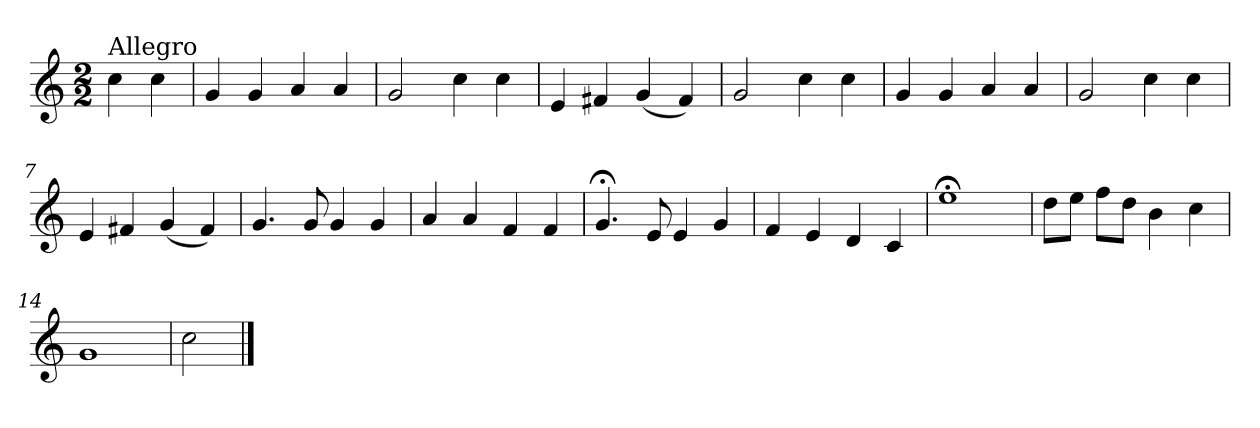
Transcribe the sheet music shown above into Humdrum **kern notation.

**kern
*part1
*staff1
*clefG2
*k[]
*C:
*M2/2
=
!LO:TX:a:t=Allegro
4cc\
4cc\
=1
4g/
4g/
4a/
4a/
=2
2g/
4cc\
4cc\
=3
4e/
4f#X/
(<4g/
4f#/)
=4
2g/
4cc\
4cc\
=5
4g/
4g/
4a/
4a/
!!LO:LB:g=z
=6
2g/
4cc\
4cc\
=7
4e/
4f#X/
(<4g/
4f#/)
=8
4.g/
8g/
4g/
4g/
=9
4a/
4a/
4f/
4f/
=10
4.g;</
8e/
4e/
4g/
=11
4f/
4e/
4d/
4c/
!!LO:LB:g=z
=12
1ee;<
=13
8dd\L
8ee\J
8ff\L
8dd\J
4b\
4cc\
=14
1g
=15
2cc\
==
*-
